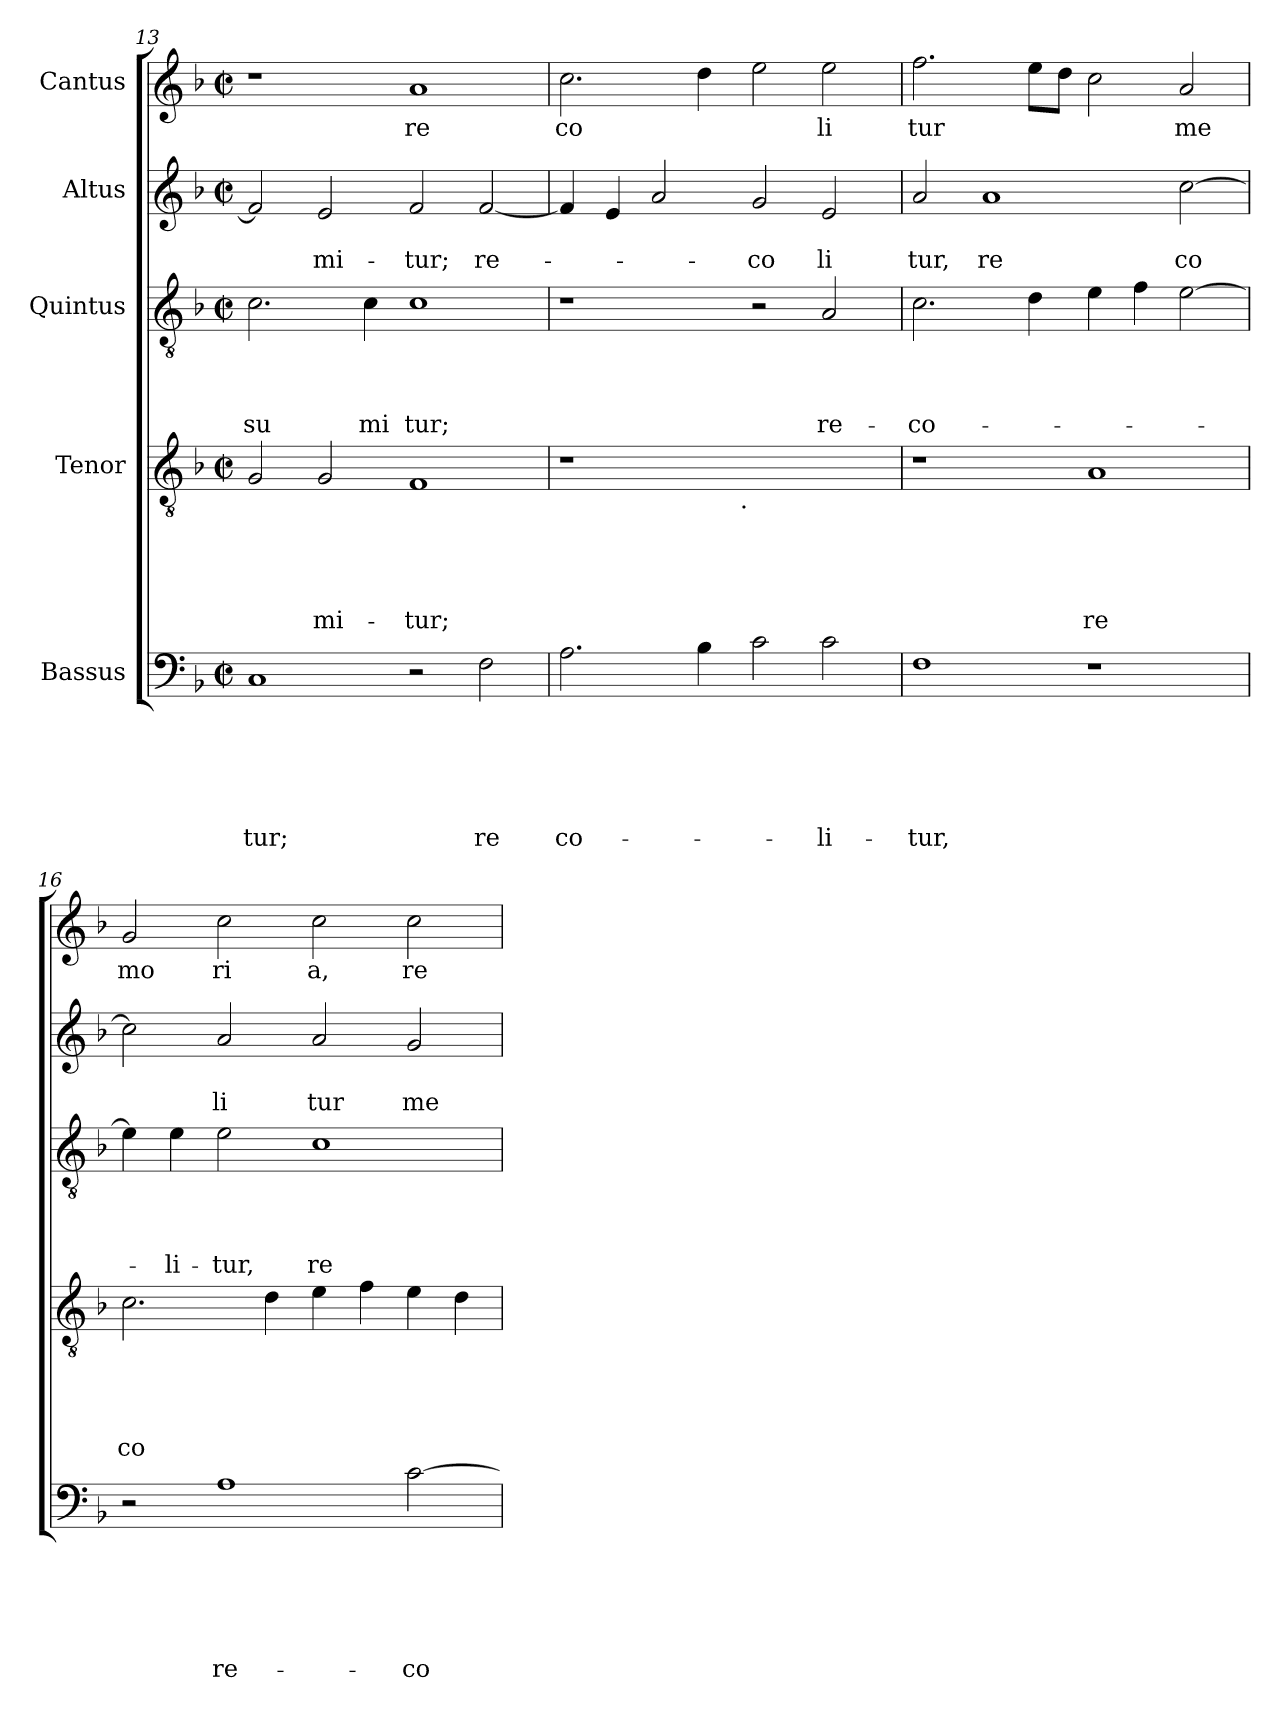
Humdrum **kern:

**kern	**text	**text	**text	**text	**text	**text	**kern	**text	**text	**text	**text	**text	**kern	**text	**text	**text	**text	**kern	**text	**text	**kern	**text
*part5	*part5	*part5	*part5	*part5	*part5	*part5	*part4	*part4	*part4	*part4	*part4	*part4	*part3	*part3	*part3	*part3	*part3	*part2	*part2	*part2	*part1	*part1
*staff5	*staff5	*staff5	*staff5	*staff5	*staff5	*staff5	*staff4	*staff4	*staff4	*staff4	*staff4	*staff4	*staff3	*staff3	*staff3	*staff3	*staff3	*staff2	*staff2	*staff2	*staff1	*staff1
*I"Bassus	*	*	*	*	*	*	*I"Tenor	*	*	*	*	*	*I"Quintus	*	*	*	*	*I"Altus	*	*	*I"Cantus	*
*clefF4	*	*	*	*	*	*	*clefGv2	*	*	*	*	*	*clefGv2	*	*	*	*	*clefG2	*	*	*clefG2	*
*k[b-]	*	*	*	*	*	*	*k[b-]	*	*	*	*	*	*k[b-]	*	*	*	*	*k[b-]	*	*	*k[b-]	*
*F:	*	*	*	*	*	*	*F:	*	*	*	*	*	*F:	*	*	*	*	*F:	*	*	*F:	*
*M2/2	*	*	*	*	*	*	*M2/2	*	*	*	*	*	*M2/2	*	*	*	*	*M2/2	*	*	*M2/2	*
*met(c|)	*	*	*	*	*	*	*met(c|)	*	*	*	*	*	*met(c|)	*	*	*	*	*met(c|)	*	*	*met(c|)	*
=13	=13	=13	=13	=13	=13	=13	=13	=13	=13	=13	=13	=13	=13	=13	=13	=13	=13	=13	=13	=13	=13	=13
!	!	!	!	!	!	!LO:LY:b	!	!	!	!	!	!	!	!	!	!	!LO:LY:b	!	!	!	!	!
1C	.	.	.	.	.	tur;	2G/	.	.	.	.	.	2.c\	.	.	.	su	2f/]	.	.	1r	.
!	!	!	!	!	!	!	!	!	!	!	!	!LO:LY:b	!	!	!	!	!	!	!	!LO:LY:b	!	!
.	.	.	.	.	.	.	2G/	.	.	.	.	-mi-	.	.	.	.	.	2e/	.	-mi-	.	.
!	!	!	!	!	!	!	!	!	!	!	!	!	!	!	!	!	!LO:LY:b	!	!	!	!	!
.	.	.	.	.	.	.	.	.	.	.	.	.	4c\	.	.	.	mi	.	.	.	.	.
!	!	!	!	!	!	!	!	!	!	!	!	!LO:LY:b	!	!	!	!	!LO:LY:b	!	!	!LO:LY:b	!	!LO:LY:b
2r	.	.	.	.	.	.	1F	.	.	.	.	-tur;	1c	.	.	.	tur;	2f/	.	-tur;	1a	re
!	!	!	!	!	!	!LO:LY:b	!	!	!	!	!	!	!	!	!	!	!	!	!	!LO:LY:b	!	!
2F\	.	.	.	.	.	re	.	.	.	.	.	.	.	.	.	.	.	[<2f/	.	re-	.	.
!!LO:LB:g=z
=14	=14	=14	=14	=14	=14	=14	=14	=14	=14	=14	=14	=14	=14	=14	=14	=14	=14	=14	=14	=14	=14	=14
!	!	!	!	!	!	!LO:LY:b	!	!	!	!	!	!	!	!	!	!	!	!	!	!	!	!LO:LY:b
*	*	*	*	*	*	*	*^	*	*	*	*	*	*	*	*	*	*	*	*	*	*	*
2.A\	.	.	.	.	.	co-	1r	2ryy	.	.	.	.	.	1r	.	.	.	.	4f/]	.	.	2.cc\	co
.	.	.	.	.	.	.	.	.	.	.	.	.	.	.	.	.	.	.	4e/	.	.	.	.
.	.	.	.	.	.	.	.	4...ryy	.	.	.	.	.	.	.	.	.	.	2a/	.	.	.	.
4B-\	.	.	.	.	.	.	.	.	.	.	.	.	.	.	.	.	.	.	.	.	.	4dd\	.
!	!	!	!	!	!	!	!	!LO:TX:b:t=.	!	!	!	!	!	!	!	!	!	!	!	!	!	!	!
.	.	.	.	.	.	.	.	1ryy	.	.	.	.	.	.	.	.	.	.	.	.	.	.	.
!	!	!	!	!	!	!	!	!	!	!	!	!	!	!	!	!	!	!	!	!	!LO:LY:b	!	!
2c\	.	.	.	.	.	.	1ryy	.	.	.	.	.	.	2r	.	.	.	.	2g/	.	-co	2ee\	.
!	!	!	!	!	!	!LO:LY:b	!	!	!	!	!	!	!	!	!	!	!	!LO:LY:b	!	!	!LO:LY:b	!	!LO:LY:b
2c\	.	.	.	.	.	-li-	.	.	.	.	.	.	.	2A/	.	.	.	re-	2e/	.	li	2ee\	li
.	.	.	.	.	.	.	.	32ryy	.	.	.	.	.	.	.	.	.	.	.	.	.	.	.
=15	=15	=15	=15	=15	=15	=15	=15	=15	=15	=15	=15	=15	=15	=15	=15	=15	=15	=15	=15	=15	=15	=15	=15
!	!	!	!	!	!	!LO:LY:b	!	!	!	!	!	!	!	!	!	!	!	!LO:LY:b	!	!	!LO:LY:b	!	!LO:LY:b
*	*	*	*	*	*	*	*v	*v	*	*	*	*	*	*	*	*	*	*	*	*	*	*	*
1F	.	.	.	.	.	-tur,	1r	.	.	.	.	.	2.c\	.	.	.	-co-	2a/	.	tur,	2.ff\	tur
!	!	!	!	!	!	!	!	!	!	!	!	!	!	!	!	!	!	!	!	!LO:LY:b	!	!
.	.	.	.	.	.	.	.	.	.	.	.	.	.	.	.	.	.	1a	.	re	.	.
.	.	.	.	.	.	.	.	.	.	.	.	.	4d\	.	.	.	.	.	.	.	8ee\L	.
.	.	.	.	.	.	.	.	.	.	.	.	.	.	.	.	.	.	.	.	.	8dd\J	.
!	!	!	!	!	!	!	!	!	!	!	!	!LO:LY:b	!	!	!	!	!	!	!	!	!	!
1r	.	.	.	.	.	.	1A	.	.	.	.	re	4e\	.	.	.	.	.	.	.	2cc\	.
.	.	.	.	.	.	.	.	.	.	.	.	.	4f\	.	.	.	.	.	.	.	.	.
!	!	!	!	!	!	!	!	!	!	!	!	!	!	!	!	!	!	!	!	!LO:LY:b	!	!LO:LY:b
.	.	.	.	.	.	.	.	.	.	.	.	.	[>2e\	.	.	.	.	[>2cc\	.	co	2a/	me
=16	=16	=16	=16	=16	=16	=16	=16	=16	=16	=16	=16	=16	=16	=16	=16	=16	=16	=16	=16	=16	=16	=16
!	!	!	!	!	!	!	!	!	!	!	!	!LO:LY:b	!	!	!	!	!	!	!	!	!	!LO:LY:b
2r	.	.	.	.	.	.	2.c\	.	.	.	.	co	4e\]	.	.	.	.	2cc\]	.	.	2g/	mo
!	!	!	!	!	!	!	!	!	!	!	!	!	!	!	!	!	!LO:LY:b	!	!	!	!	!
.	.	.	.	.	.	.	.	.	.	.	.	.	4e\	.	.	.	-li-	.	.	.	.	.
!	!	!	!	!	!	!LO:LY:b	!	!	!	!	!	!	!	!	!	!	!LO:LY:b	!	!	!LO:LY:b	!	!LO:LY:b
1A	.	.	.	.	.	re-	.	.	.	.	.	.	2e\	.	.	.	-tur,	2a/	.	li	2cc\	ri
.	.	.	.	.	.	.	4d\	.	.	.	.	.	.	.	.	.	.	.	.	.	.	.
!	!	!	!	!	!	!	!	!	!	!	!	!	!	!	!	!	!LO:LY:b	!	!	!LO:LY:b	!	!LO:LY:b
.	.	.	.	.	.	.	4e\	.	.	.	.	.	1c	.	.	.	re-	2a/	.	tur	2cc\	a,
.	.	.	.	.	.	.	4f\	.	.	.	.	.	.	.	.	.	.	.	.	.	.	.
!	!	!	!	!	!	!LO:LY:b	!	!	!	!	!	!	!	!	!	!	!	!	!	!LO:LY:b	!	!LO:LY:b
[>2c\	.	.	.	.	.	-co-	4e\	.	.	.	.	.	.	.	.	.	.	2g/	.	me	2cc\	re
.	.	.	.	.	.	.	4d\	.	.	.	.	.	.	.	.	.	.	.	.	.	.	.
=	=	=	=	=	=	=	=	=	=	=	=	=	=	=	=	=	=	=	=	=	=	=
*-	*-	*-	*-	*-	*-	*-	*-	*-	*-	*-	*-	*-	*-	*-	*-	*-	*-	*-	*-	*-	*-	*-
